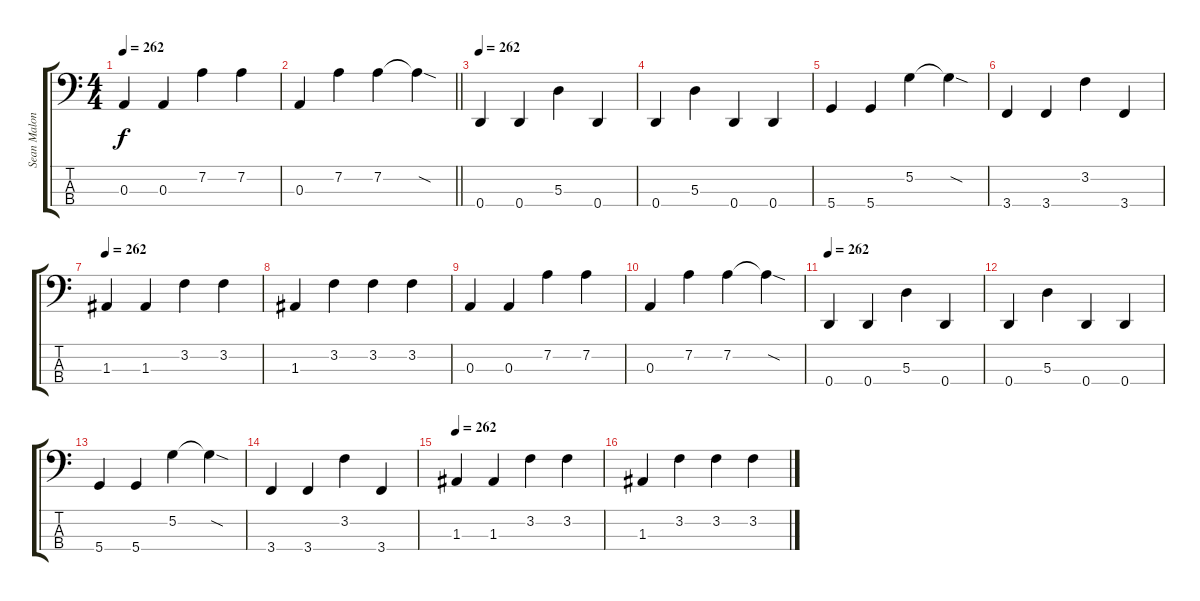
\track ("Sean Malone" "Sean Malon") {instrument fretlessbass}
\staff {score tabs}
\tuning (G2 D2 A1 D1) {hide}
\ts (4 4)
\tempo 262
\clef f4
\ks c
0.3.4{dy f} 0.3.4 7.2.4 7.2.4 |
\barLineRight lightlight
0.3.4 7.2.4 7.2.4 7.2{sod t}.4 |
\tempo 262
0.4.4 0.4.4 5.3.4 0.4.4 |
0.4.4 5.3.4 0.4.4 0.4.4 |
5.4.4 5.4.4 5.2.4 5.2{sod t}.4 |
3.4.4 3.4.4 3.2.4 3.4.4 |
\tempo 262
1.3.4 1.3.4 3.2.4 3.2.4 |
1.3.4 3.2.4 3.2.4 3.2.4 |
0.3.4 0.3.4 7.2.4 7.2.4 |
0.3.4 7.2.4 7.2.4 7.2{sod t}.4 |
\tempo 262
0.4.4 0.4.4 5.3.4 0.4.4 |
0.4.4 5.3.4 0.4.4 0.4.4 |
5.4.4 5.4.4 5.2.4 5.2{sod t}.4 |
3.4.4 3.4.4 3.2.4 3.4.4 |
\tempo 262
1.3.4 1.3.4 3.2.4 3.2.4 |
1.3.4 3.2.4 3.2.4 3.2.4
